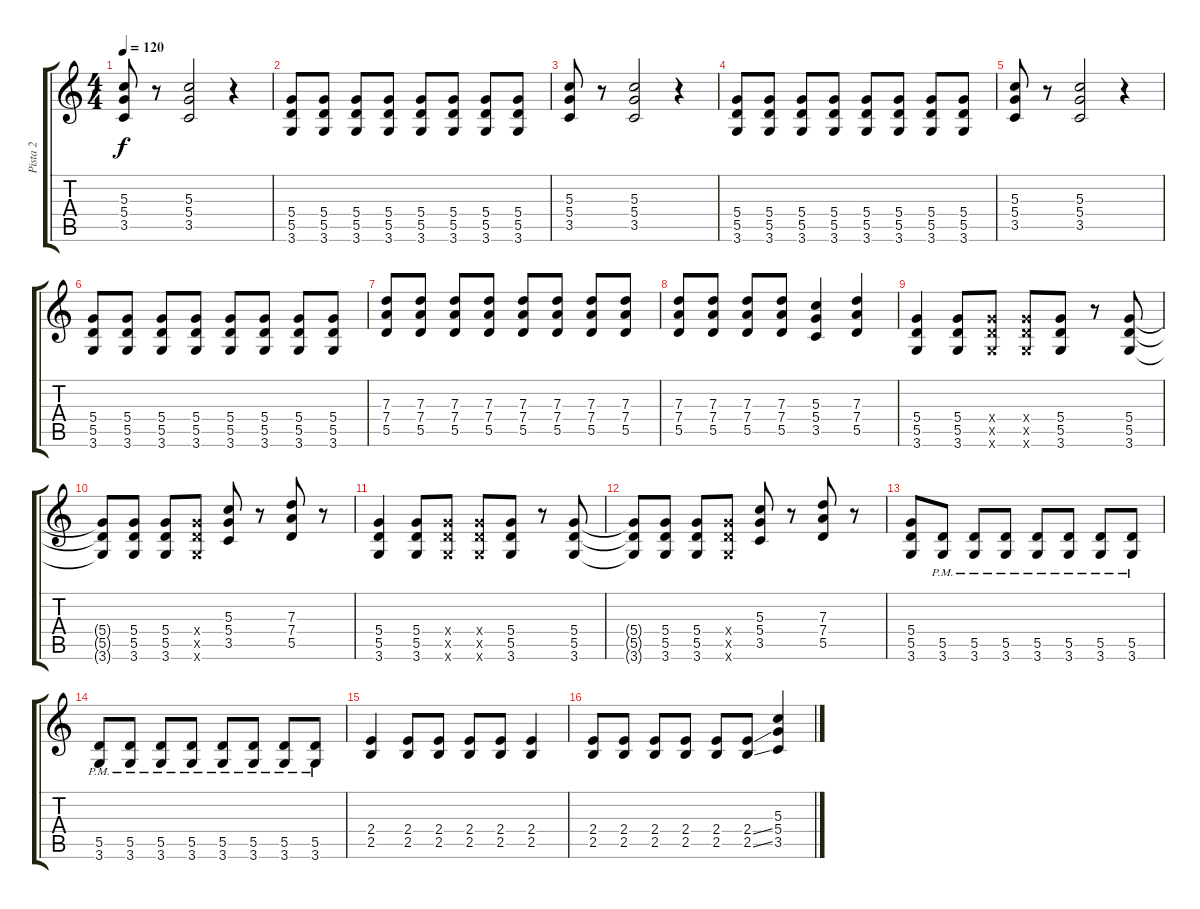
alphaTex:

\track ("Pista 2" "Pista 2") {instrument distortionguitar}
\staff {score tabs}
\tuning (E4 B3 G3 D3 A2 E2) {hide}
\ts (4 4)
\tempo 120
\clef g2
\ks c
(5.3 5.4 3.5).8{dy f} r.8 (5.3 5.4 3.5).2 r.4 |
(5.4 5.5 3.6).8 (5.4 5.5 3.6).8 (5.4 5.5 3.6).8 (5.4 5.5 3.6).8 (5.4 5.5 3.6).8 (5.4 5.5 3.6).8 (5.4 5.5 3.6).8 (5.4 5.5 3.6).8 |
(5.3 5.4 3.5).8 r.8 (5.3 5.4 3.5).2 r.4 |
(5.4 5.5 3.6).8 (5.4 5.5 3.6).8 (5.4 5.5 3.6).8 (5.4 5.5 3.6).8 (5.4 5.5 3.6).8 (5.4 5.5 3.6).8 (5.4 5.5 3.6).8 (5.4 5.5 3.6).8 |
(5.3 5.4 3.5).8 r.8 (5.3 5.4 3.5).2 r.4 |
(5.4 5.5 3.6).8 (5.4 5.5 3.6).8 (5.4 5.5 3.6).8 (5.4 5.5 3.6).8 (5.4 5.5 3.6).8 (5.4 5.5 3.6).8 (5.4 5.5 3.6).8 (5.4 5.5 3.6).8 |
(7.3 7.4 5.5).8 (7.3 7.4 5.5).8 (7.3 7.4 5.5).8 (7.3 7.4 5.5).8 (7.3 7.4 5.5).8 (7.3 7.4 5.5).8 (7.3 7.4 5.5).8 (7.3 7.4 5.5).8 |
(7.3 7.4 5.5).8 (7.3 7.4 5.5).8 (7.3 7.4 5.5).8 (7.3 7.4 5.5).8 (5.3 5.4 3.5).4 (7.3 7.4 5.5).4 |
(5.4 5.5 3.6).4 (5.4 5.5 3.6).8 (5.4{x} 5.5{x} 3.6{x}).8 (5.4{x} 5.5{x} 3.6{x}).8 (5.4 5.5 3.6).8 r.8 (5.4 5.5 3.6).8 |
(5.4{t} 5.5{t} 3.6{t}).8 (5.4 5.5 3.6).8 (5.4 5.5 3.6).8 (5.4{x} 5.5{x} 3.6{x}).8 (5.3 5.4 3.5).8 r.8 (7.3 7.4 5.5).8 r.8 |
(5.4 5.5 3.6).4 (5.4 5.5 3.6).8 (5.4{x} 5.5{x} 3.6{x}).8 (5.4{x} 5.5{x} 3.6{x}).8 (5.4 5.5 3.6).8 r.8 (5.4 5.5 3.6).8 |
(5.4{t} 5.5{t} 3.6{t}).8 (5.4 5.5 3.6).8 (5.4 5.5 3.6).8 (5.4{x} 5.5{x} 3.6{x}).8 (5.3 5.4 3.5).8 r.8 (7.3 7.4 5.5).8 r.8 |
(5.4 5.5 3.6).8 (5.5{pm} 3.6{pm}).8 (5.5{pm} 3.6{pm}).8 (5.5{pm} 3.6{pm}).8 (5.5{pm} 3.6{pm}).8 (5.5{pm} 3.6{pm}).8 (5.5{pm} 3.6{pm}).8 (5.5{pm} 3.6{pm}).8 |
(5.5{pm} 3.6{pm}).8 (5.5{pm} 3.6{pm}).8 (5.5{pm} 3.6{pm}).8 (5.5{pm} 3.6{pm}).8 (5.5{pm} 3.6{pm}).8 (5.5{pm} 3.6{pm}).8 (5.5{pm} 3.6{pm}).8 (5.5{pm} 3.6{pm}).8 |
(2.4 2.5).4 (2.4 2.5).8 (2.4 2.5).8 (2.4 2.5).8 (2.4 2.5).8 (2.4 2.5).4 |
(2.4 2.5).8 (2.4 2.5).8 (2.4 2.5).8 (2.4 2.5).8 (2.4 2.5).8 (2.4{ss} 2.5{ss}).8 (5.3 5.4 3.5).4
